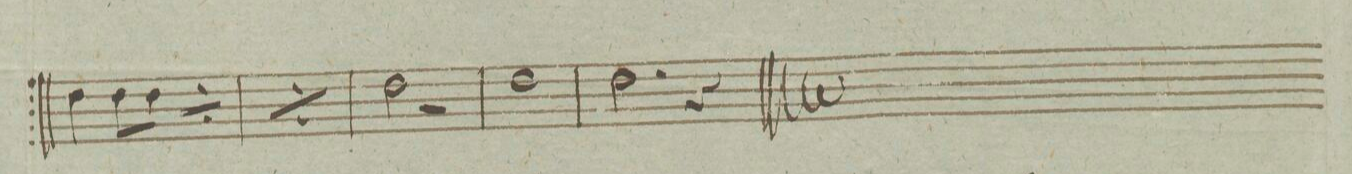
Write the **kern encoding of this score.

**kern	**dynam
*I"Cornu. Primo in F	*
*clefG2	*
*k[]	*
*met(c|)	*
*M2/2	*
4g\	.
8g\L	.
8g\J	.
*rep	*
4g\	.
8g\L	.
8g\J	.
*Xrep	*
=257	=257
*rep	*
4g\	.
8g\L	.
8g\J	.
4g\	.
8g\L	.
8g\J	.
*Xrep	*
=258	=258
2g\	.
2r	.
=259	=259
1g	.
=260	=260
2.g\	.
4r	.
==	==
*-	*-
